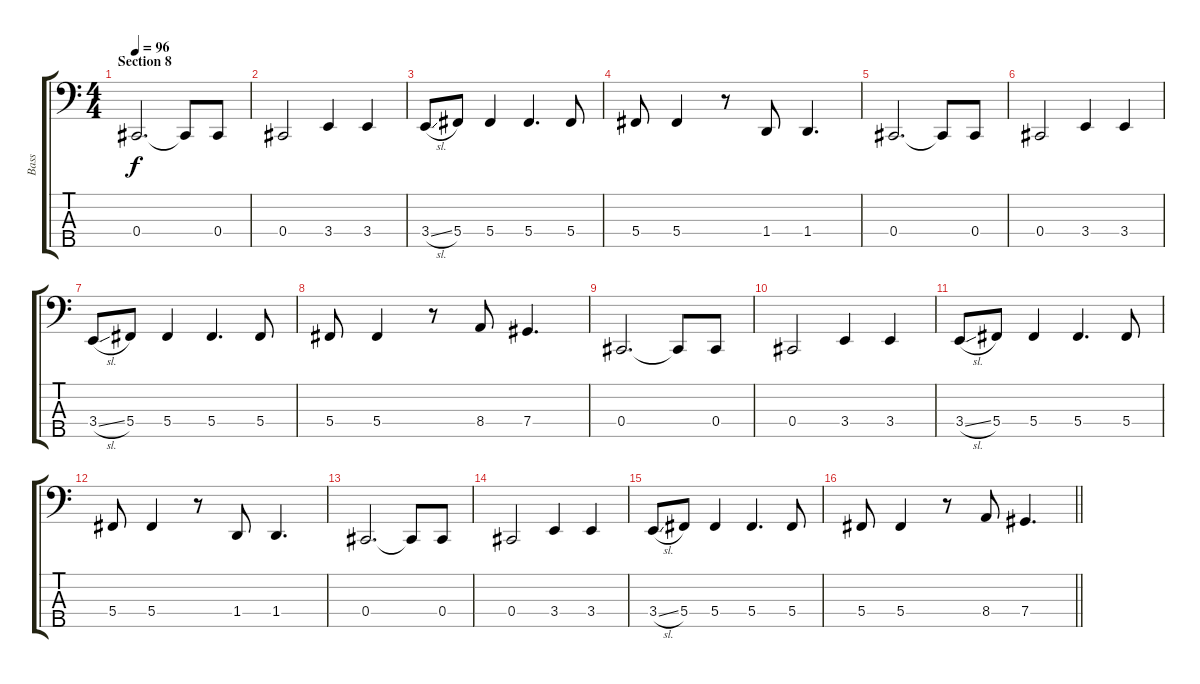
\track ("Bass" "Bass") {instrument electricbasspick}
\staff {score tabs}
\tuning (E2 B1 Gb1 Db1 Ab0) {hide}
\ts (4 4)
\section ("" "Section 8")
\tempo 96
\clef f4
\ks c
0.4.2{d dy f} 0.4{t}.8 0.4.8 |
0.4.2 3.4.4 3.4.4 |
3.4{sl}.8 5.4.8 5.4.4 5.4.4{d} 5.4.8 |
5.4.8 5.4.4 r.8 1.4.8 1.4.4{d} |
0.4.2{d} 0.4{t}.8 0.4.8 |
0.4.2 3.4.4 3.4.4 |
3.4{sl}.8 5.4.8 5.4.4 5.4.4{d} 5.4.8 |
5.4.8 5.4.4 r.8 8.4.8 7.4.4{d} |
0.4.2{d} 0.4{t}.8 0.4.8 |
0.4.2 3.4.4 3.4.4 |
3.4{sl}.8 5.4.8 5.4.4 5.4.4{d} 5.4.8 |
5.4.8 5.4.4 r.8 1.4.8 1.4.4{d} |
0.4.2{d} 0.4{t}.8 0.4.8 |
0.4.2 3.4.4 3.4.4 |
3.4{sl}.8 5.4.8 5.4.4 5.4.4{d} 5.4.8 |
\barLineRight lightlight
5.4.8 5.4.4 r.8 8.4.8 7.4.4{d}
